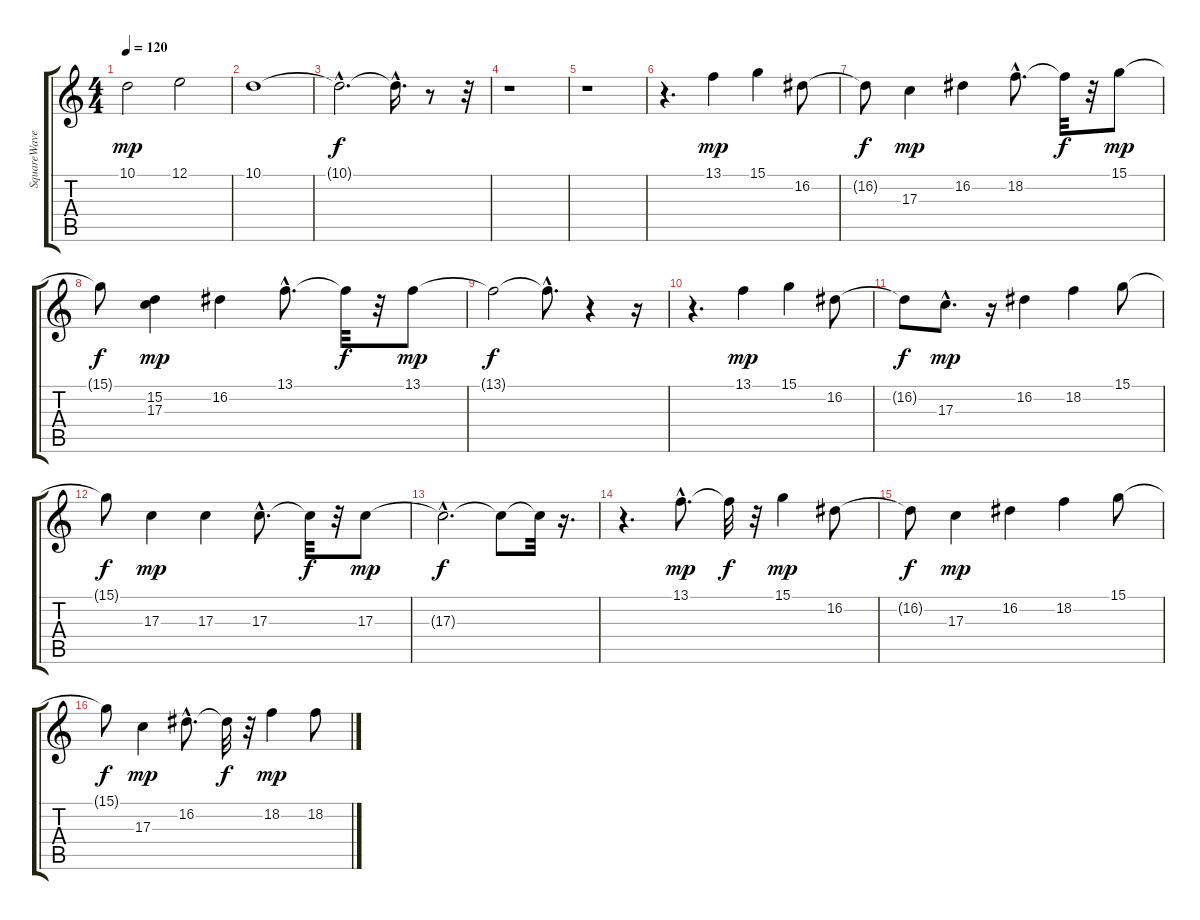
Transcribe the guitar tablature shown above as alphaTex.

\track ("SquareWave" "SquareWave") {instrument lead1square}
\staff {score tabs}
\tuning (E4 B3 G3 D3 A2 E2) {hide}
\ts (4 4)
\tempo 120
\clef g2
\ks c
10.1.2{dy mp} 12.1.2 |
10.1.1 |
10.1{hac t}.2{d dy f} 10.1{hac t}.16{d} r.8 r.32 |
r.1 |
r.1 |
r.4{d} 13.1.4{dy mp} 15.1.4 16.2.8 |
16.2{t}.8{dy f} 17.3.4{dy mp} 16.2.4 18.2{hac}.8{d} 18.2{t}.32{dy f} r.32 15.1.8{dy mp} |
15.1{t}.8{dy f} (15.2 17.3).4{dy mp} 16.2.4 13.1{hac}.8{d} 13.1{t}.32{dy f} r.32 13.1.8{dy mp} |
13.1{t}.2{dy f} 13.1{hac t}.8{d} r.4 r.16 |
r.4{d} 13.1.4{dy mp} 15.1.4 16.2.8 |
16.2{t}.8{dy f} 17.3{hac}.8{d dy mp} r.16 16.2.4 18.2.4 15.1.8 |
15.1{t}.8{dy f} 17.3.4{dy mp} 17.3.4 17.3{hac}.8{d} 17.3{t}.32{dy f} r.32 17.3.8{dy mp} |
17.3{hac t}.2{d dy f} 17.3{t}.8 17.3{t}.32 r.16{d} |
r.4{d} 13.1{hac}.8{d dy mp} 13.1{t}.32{dy f} r.32 15.1.4{dy mp} 16.2.8 |
16.2{t}.8{dy f} 17.3.4{dy mp} 16.2.4 18.2.4 15.1.8 |
15.1{t}.8{dy f} 17.3.4{dy mp} 16.2{hac}.8{d} 16.2{t}.32{dy f} r.32 18.2.4{dy mp} 18.2.8
